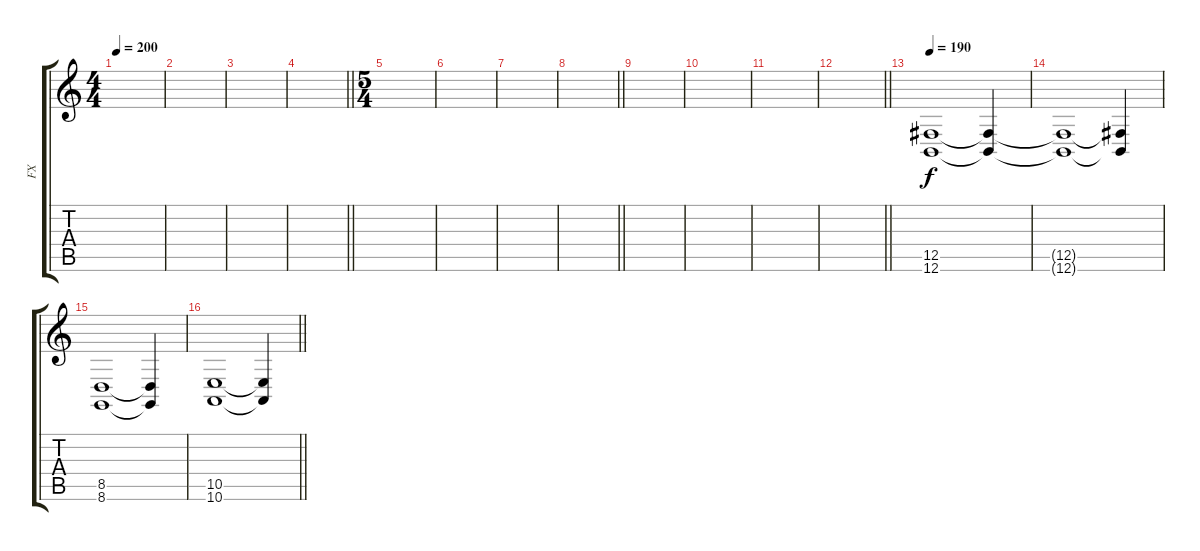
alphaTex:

\track ("FX" "FX") {instrument pad2warm}
\staff {score tabs}
\tuning (Db4 Ab3 E3 B2 Gb2 B1) {hide}
\ts (4 4)
\tempo 200
\clef g2
\ks c
|
|
|
\barLineRight lightlight
|
\ts (5 4)
|
|
|
\barLineRight lightlight
|
|
|
|
\barLineRight lightlight
|
\tempo 190
(12.5 12.6).1 (12.5{t} 12.6{t}).4 |
(12.5{t} 12.6{t}).1 (12.5{t} 12.6{t}).4 |
(8.5 8.6).1 (8.5{t} 8.6{t}).4 |
\barLineRight lightlight
(10.5 10.6).1 (10.5{t} 10.6{t}).4
